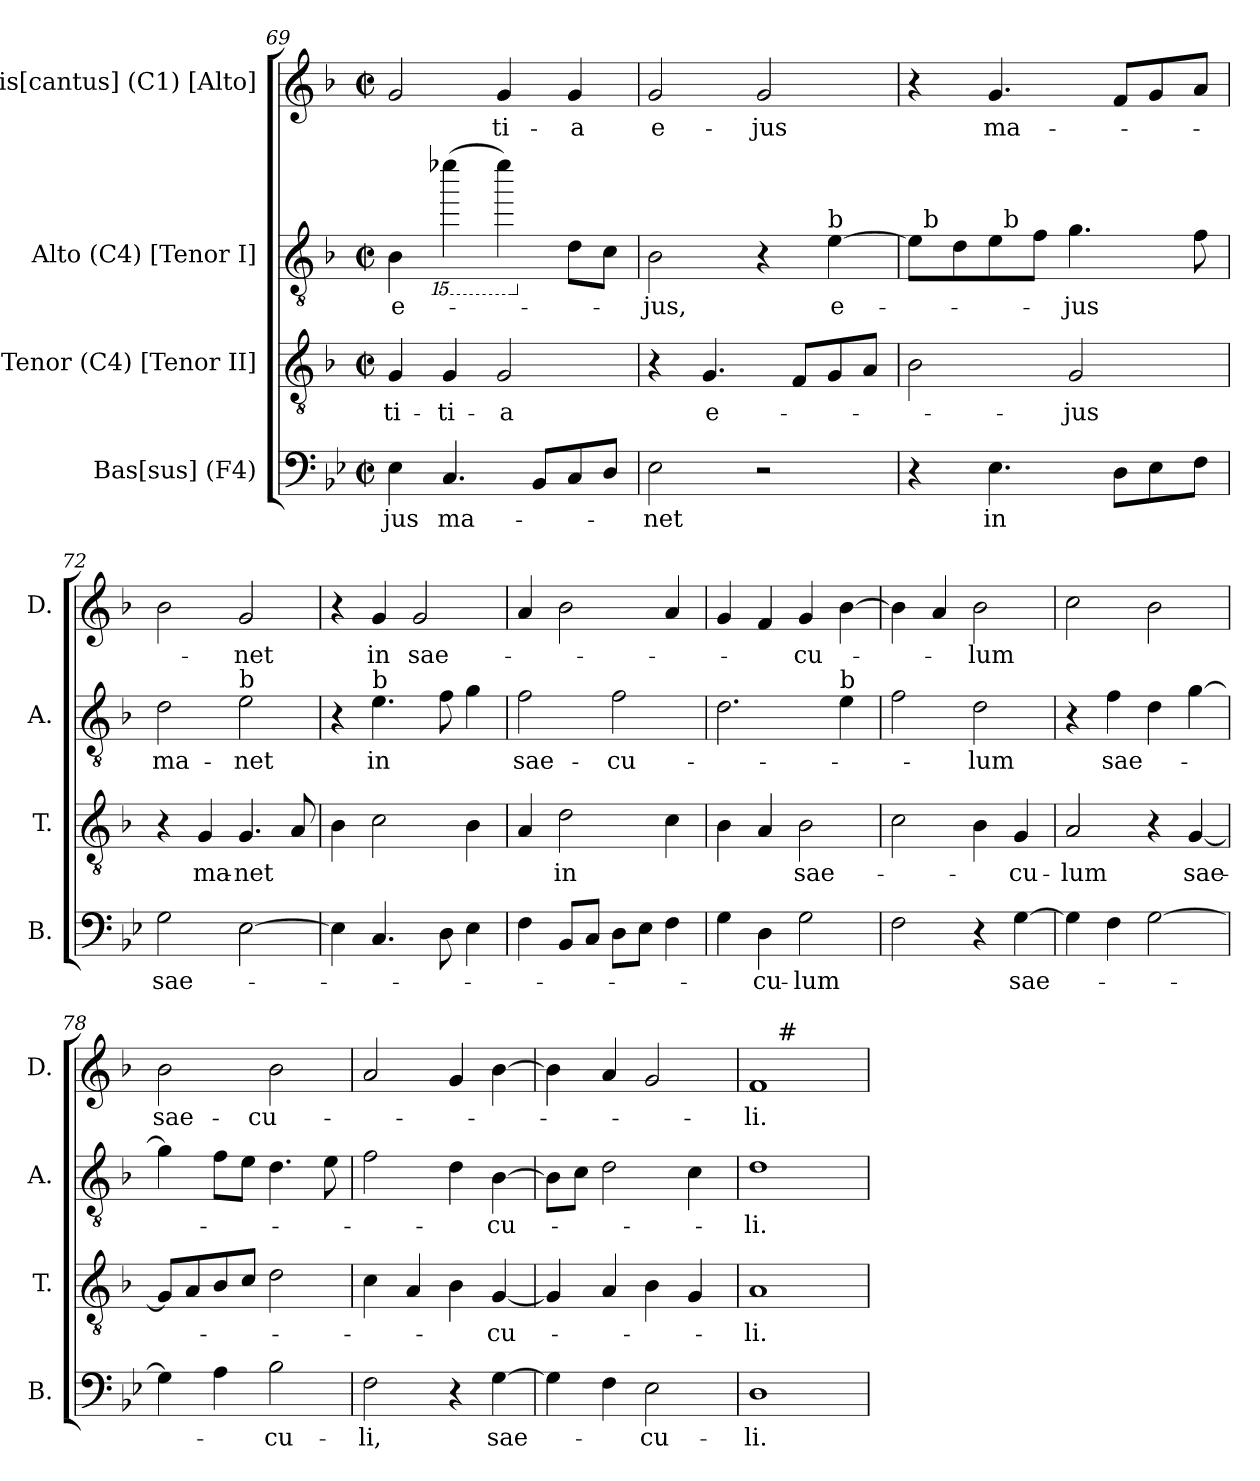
**kern	**text	**kern	**text	**kern	**text	**kern	**text
*part4	*part4	*part3	*part3	*part2	*part2	*part1	*part1
*staff4	*staff4	*staff3	*staff3	*staff2	*staff2	*staff1	*staff1
*I"Bas[sus] (F4)	*	*I"Tenor (C4) [Tenor II]	*	*I"Alto (C4) [Tenor I]	*	*I"Dis[cantus] (C1) [Alto]	*
*I'B.	*	*I'T.	*	*I'A.	*	*I'D.	*
*clefF4	*	*clefGv2	*	*clefGv2	*	*clefG2	*
*	*	*ITrd-3c-5	*	*ITrd-3c-5	*	*ITrd-3c-5	*
*k[b-e-]	*	*k[b-e-]	*	*k[b-e-]	*	*k[b-e-]	*
*B-:	*	*B-:	*	*B-:	*	*B-:	*
*M2/2	*	*M2/2	*	*M2/2	*	*M2/2	*
*met(c|)	*	*met(c|)	*	*met(c|)	*	*met(c|)	*
=69	=69	=69	=69	=69	=69	=69	=69
!	!LO:LY:b	!	!LO:LY:b	!	!LO:LY:b	!	!
4E-\	-jus	4c/	-ti-	4e-\	e-	2cc/	.
!	!LO:LY:b	!	!LO:LY:b	!	!	!	!
*	*	*	*	*15ba	*	*	*
4.C/	ma-	4c/	-ti-	(>4a-X\	.	.	.
!	!	!	!LO:LY:b	!	!	!	!LO:LY:b
.	.	2c/	-a	4a-\)	.	4cc/	-ti-
8BB-/L	.	.	.	.	.	.	.
*	*	*	*	*X15ba	*	*	*
!	!	!	!	!	!	!	!LO:LY:b
8C/	.	.	.	8g\L	.	4cc/	-a
8D/J	.	.	.	8f\J	.	.	.
=70	=70	=70	=70	=70	=70	=70	=70
!	!LO:LY:b	!	!	!	!LO:LY:b	!	!LO:LY:b
2E-\	-net	4r	.	2e-\	-jus,	2cc/	e-
!	!	!	!LO:LY:b	!	!	!	!
.	.	4.c/	e-	.	.	.	.
!	!	!	!	!	!	!	!LO:LY:b
2r	.	.	.	4r	.	2cc/	-jus
.	.	8B-/L	.	.	.	.	.
!	!	!	!	!LO:TX:a:t=b	!	!	!
!	!	!	!	!	!LO:LY:b	!	!
.	.	8c/	.	[<4a\	e-	.	.
.	.	8d/J	.	.	.	.	.
!!LO:PB:g=z
=71	=71	=71	=71	=71	=71	=71	=71
*	*	*	*	*^	*	*	*
*	*	*	*	*	*^	*	*	*
4r	.	2e-\	.	8a\L]	32ryy	4ryy	.	4r	.
!	!	!	!	!	!LO:TX:a:t=b	!	!	!	!
.	.	.	.	.	2ryy	.	.	.	.
.	.	.	.	8g\	.	.	.	.	.
!	!LO:LY:b	!	!	!	!	!	!	!	!LO:LY:b
4.E-\	in	.	.	8a\	.	32ryy	.	4.cc/	ma-
!	!	!	!	!	!	!LO:TX:a:t=b	!	!	!
.	.	.	.	.	.	2ryy	.	.	.
.	.	.	.	8b-\J	.	.	.	.	.
!	!	!	!LO:LY:b	!	!	!	!LO:LY:b	!	!
.	.	2c/	-jus	4.cc\	.	.	-jus	.	.
.	.	.	.	.	4...ryy	.	.	.	.
8D\L	.	.	.	.	.	.	.	8b-/L	.
8E-\	.	.	.	.	.	.	.	8cc/	.
.	.	.	.	.	.	8..ryy	.	.	.
8F\J	.	.	.	8b-\	.	.	.	8dd/J	.
=72	=72	=72	=72	=72	=72	=72	=72	=72	=72
!	!LO:LY:b	!	!	!	!	!	!LO:LY:b	!	!
*	*	*	*	*v	*v	*v	*	*	*
2G\	sae-	4r	.	2g\	ma-	2ee-\	.
!	!	!	!LO:LY:b	!	!	!	!
.	.	4c/	ma-	.	.	.	.
!	!	!	!	!LO:TX:a:t=b	!	!	!
!	!	!	!LO:LY:b	!	!LO:LY:b	!	!LO:LY:b
[>2E-\	.	4.c/	-net	2a\	-net	2cc/	-net
.	.	8d/	.	.	.	.	.
=73	=73	=73	=73	=73	=73	=73	=73
4E-\]	.	4e-\	.	4r	.	4r	.
!	!	!	!	!LO:TX:a:t=b	!	!	!
!	!	!	!	!	!LO:LY:b	!	!LO:LY:b
4.C/	.	2f\	.	4.a\	in	4cc/	in
!	!	!	!	!	!	!	!LO:LY:b
.	.	.	.	.	.	2cc/	sae-
8D\	.	.	.	8b-\	.	.	.
4E-\	.	4e-\	.	4cc\	.	.	.
=74	=74	=74	=74	=74	=74	=74	=74
!	!	!	!	!	!LO:LY:b	!	!
4F\	.	4d/	.	2b-\	sae-	4dd/	.
!	!	!	!LO:LY:b	!	!	!	!
8BB-/L	.	2g\	in	.	.	2ee-\	.
8C/J	.	.	.	.	.	.	.
!	!	!	!	!	!LO:LY:b	!	!
8D\L	.	.	.	2b-\	-cu-	.	.
8E-\J	.	.	.	.	.	.	.
4F\	.	4f\	.	.	.	4dd/	.
=75	=75	=75	=75	=75	=75	=75	=75
4G\	.	4e-\	.	2.g\	.	4cc/	.
!	!LO:LY:b	!	!	!	!	!	!
4D\	-cu-	4d/	.	.	.	4b-/	.
!	!LO:LY:b	!	!LO:LY:b	!	!	!	!LO:LY:b
2G\	-lum	2e-\	sae-	.	.	4cc/	-cu-
!	!	!	!	!LO:TX:a:t=b	!	!	!
.	.	.	.	4a\	.	[<4ee-\	.
!!LO:LB:g=z
=76	=76	=76	=76	=76	=76	=76	=76
2F\	.	2f\	.	2b-\	.	4ee-\]	.
.	.	.	.	.	.	4dd/	.
!	!	!	!	!	!LO:LY:b	!	!LO:LY:b
4r	.	4e-\	.	2g\	-lum	2ee-\	-lum
!	!LO:LY:b	!	!LO:LY:b	!	!	!	!
[>4G\	sae-	4c/	-cu-	.	.	.	.
=77	=77	=77	=77	=77	=77	=77	=77
!	!	!	!LO:LY:b	!	!	!	!
4G\]	.	2d/	-lum	4r	.	2ff\	.
!	!	!	!	!	!LO:LY:b	!	!
4F\	.	.	.	4b-\	sae-	.	.
[>2G\	.	4r	.	4g\	.	2ee-\	.
!	!	!	!LO:LY:b	!	!	!	!
.	.	[<4c/	sae-	[>4cc\	.	.	.
=78	=78	=78	=78	=78	=78	=78	=78
!	!	!	!	!	!	!	!LO:LY:b
4G\]	.	8c/L]	.	4cc\]	.	2ee-\	sae-
.	.	8d/	.	.	.	.	.
4A\	.	8e-/	.	8b-\L	.	.	.
.	.	8f/J	.	8a\J	.	.	.
!	!LO:LY:b	!	!	!	!	!	!LO:LY:b
2B-\	-cu-	2g\	.	4.g\	.	2ee-\	-cu-
.	.	.	.	8a\	.	.	.
=79	=79	=79	=79	=79	=79	=79	=79
!	!LO:LY:b	!	!	!	!	!	!
2F\	-li,	4f\	.	2b-\	.	2dd/	.
.	.	4d/	.	.	.	.	.
4r	.	4e-\	.	4g\	.	4cc/	.
!	!LO:LY:b	!	!LO:LY:b	!	!LO:LY:b	!	!
[>4G\	sae-	[<4c/	-cu-	[>4e-\	-cu-	[>4ee-\	.
=80	=80	=80	=80	=80	=80	=80	=80
4G\]	.	4c/]	.	8e-\L]	.	4ee-\]	.
.	.	.	.	8f\J	.	.	.
4F\	.	4d/	.	2g\	.	4dd/	.
!	!LO:LY:b	!	!	!	!	!	!
2E-\	-cu-	4e-\	.	.	.	2cc/	.
.	.	4c/	.	4f\	.	.	.
=81	=81	=81	=81	=81	=81	=81	=81
!	!LO:LY:b	!	!LO:LY:b	!	!LO:LY:b	!	!LO:LY:b
*	*	*	*	*	*	*^	*
1D	-li.	1d	-li.	1g	-li.	1b-	8ryy	-li.
!	!	!	!	!	!	!	!LO:TX:a:t=#	!
.	.	.	.	.	.	.	2..ryy	.
*	*	*	*	*	*	*v	*v	*
=	=	=	=	=	=	=	=
*-	*-	*-	*-	*-	*-	*-	*-
